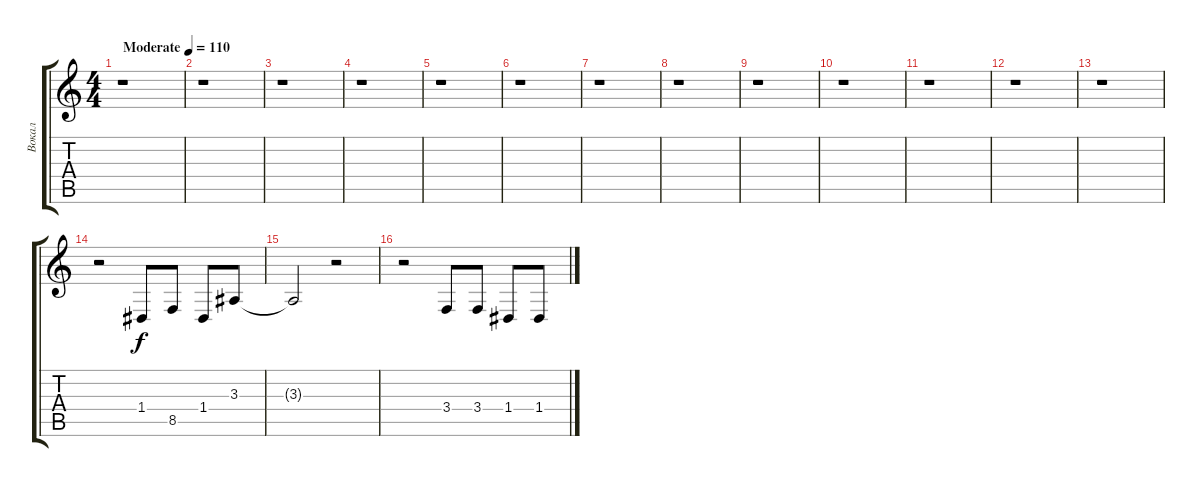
\track ("Вокал" "Вокал") {instrument lead1square}
\staff {score tabs}
\tuning (E4 B3 G3 D3 A2 E2) {hide}
\ts (4 4)
\tempo (110 "Moderate")
\clef g2
\ks c
r.1{dy f instrument lead1square} |
r.1 |
r.1 |
r.1 |
r.1 |
r.1 |
r.1 |
r.1 |
r.1 |
r.1 |
r.1 |
r.1 |
r.1 |
r.2 1.4.8 8.5.8 1.4.8 3.3.8 |
3.3{t}.2 r.2 |
r.2 3.4.8 3.4.8 1.4.8 1.4.8
